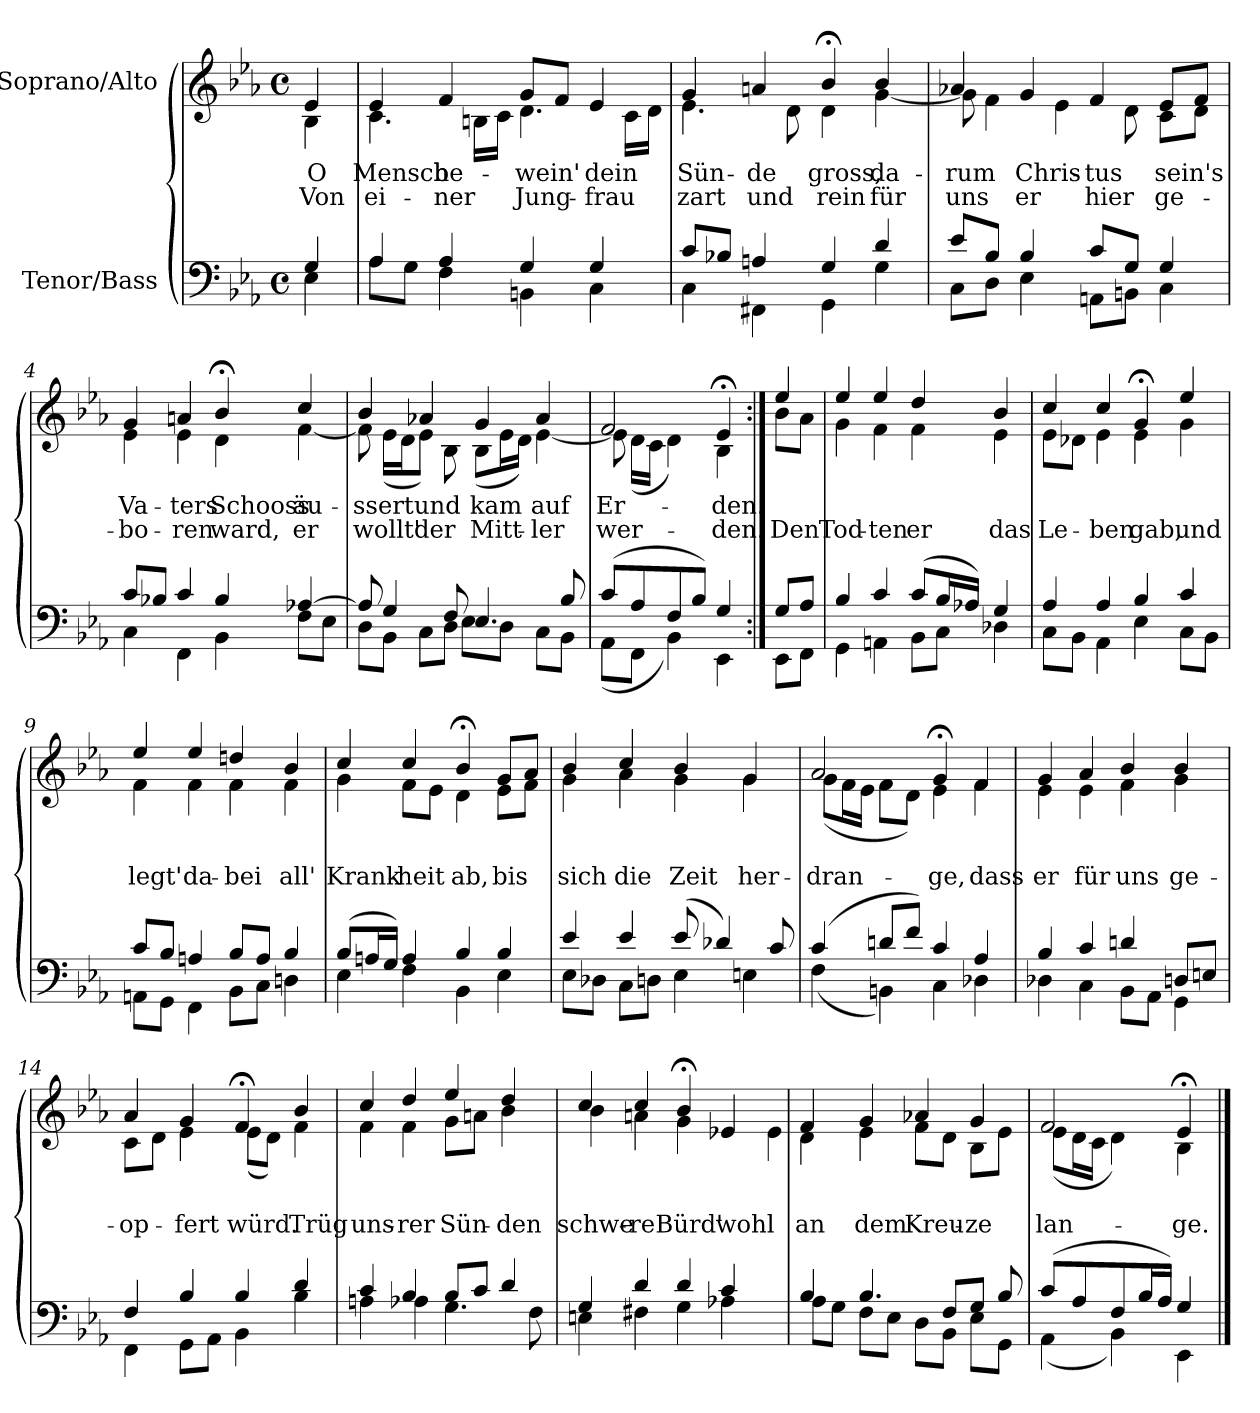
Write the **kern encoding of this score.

**kern	**kern	**text	**text
*part2	*part1	*part1	*part1
*staff2	*staff1	*staff1	*staff1
*I"Tenor/Bass	*I"Soprano/Alto	*	*
*clefF4	*clefG2	*	*
*k[b-e-a-]	*k[b-e-a-]	*	*
*M4/4	*M4/4	*	*
*met(c)	*met(c)	*	*
=	=	=	=
*^	*	*	*
!	!	!	!LO:LY:b	!LO:LY:b
*	*	*^	*	*
4G/	4E-\	4e-/	4B-\	O	Von
=1	=1	=1	=1	=1	=1
!	!	!	!	!LO:LY:b	!LO:LY:b
4A-/	8A-\L	4e-/	4.c\	Mensch	ei-
.	8G\J	.	.	.	.
!	!	!	!	!LO:LY:b	!LO:LY:b
4A-/	4F\	4f/	.	be-	-ner
.	.	.	16Bn\LL	.	.
.	.	.	16c\JJ	.	.
!	!	!	!	!LO:LY:b	!LO:LY:b
4G/	4BBn\	8g/L	4.d\	-wein'	Jung-
.	.	8f/J	.	.	.
!	!	!	!	!LO:LY:b	!LO:LY:b
4G/	4C\	4e-/	.	dein	-frau
.	.	.	16c\LL	.	.
.	.	.	16d\JJ	.	.
=2	=2	=2	=2	=2	=2
!	!	!	!	!LO:LY:b	!LO:LY:b
8c/L	4C\	4g/	4.e-\	Sün-	zart
8B-X/J	.	.	.	.	.
!	!	!	!	!LO:LY:b	!LO:LY:b
4An/	4FF#X\	4an/	.	-de	und
.	.	.	8d\	.	.
!	!	!	!	!LO:LY:b	!LO:LY:b
4G/	4GG\	4b-;</	4d\	gross,	rein
!	!	!	!	!LO:LY:b	!LO:LY:b
4d/	4G\	4b-/	[4g\	da-	für
=3	=3	=3	=3	=3	=3
!	!	!	!	!LO:LY:b	!LO:LY:b
8e-/L	8C\L	4a-X/	8g\]	-rum	uns
8B-/J	8D\J	.	4f\	.	.
!	!	!	!	!LO:LY:b	!LO:LY:b
4B-/	4E-\	4g/	.	Chris-	er
.	.	.	4e-\	.	.
!	!	!	!	!LO:LY:b	!LO:LY:b
8c/L	8AAn\L	4f/	.	-tus	hier
8G/J	8BBn\J	.	8d\	.	.
!	!	!	!	!LO:LY:b	!LO:LY:b
4G/	4C\	8e-/L	8c\L	sein's	ge-
.	.	8f/J	8d\J	.	.
=4	=4	=4	=4	=4	=4
!	!	!	!	!LO:LY:b	!LO:LY:b
8c/L	4C\	4g/	4e-\	Va-	-bo-
8B-X/J	.	.	.	.	.
!	!	!	!	!LO:LY:b	!LO:LY:b
4c/	4FF\	4an/	4e-\	-ters	-ren
!	!	!	!	!LO:LY:b	!LO:LY:b
4B-/	4BB-\	4b-;</	4d\	Schooss	ward,
!	!	!	!	!LO:LY:b	!LO:LY:b
[4A-X/	8F\L	4cc/	[4f\	äu-	er
.	8E-\J	.	.	.	.
!!LO:LB:g=z	!!
=5	=5	=5	=5	=5	=5
!	!	!	!	!LO:LY:b	!LO:LY:b
8A-/]	8D\L	4b-/	8f\]	-ssert	wollt'
4G/	8BB-\J	.	(16e-\LL	.	.
.	.	.	16d\J	.	.
!	!	!	!	!LO:LY:b	!LO:LY:b
.	8C\L	4a-X/	8e-\J)	und	der
8F/	8D\J	.	8B-\	.	.
!	!	!	!	!LO:LY:b	!LO:LY:b
4.E-/	8E-\L	4g/	(8B-\L	kam	Mitt-
.	8D\J	.	16e-\L	.	.
.	.	.	16d\JJ)	.	.
!	!	!	!	!LO:LY:b	!LO:LY:b
.	8C\L	4a-/	[4e-\	auf	-ler
8B-/	8BB-\J	.	.	.	.
=6	=6	=6	=6	=6	=6
!	!	!	!	!LO:LY:b	!LO:LY:b
(8c/L	(8AA-\L	2f/	8e-\]	Er-	wer-
8A-/	8FF\J	.	(16d\LL	.	.
.	.	.	16c\JJ	.	.
8F/	4BB-\)	.	4d\)	.	.
8B-/J)	.	.	.	.	.
!	!	!	!	!LO:LY:b	!LO:LY:b
4G/	4EE-\	4e-;</	4B-\	-den.	-den.
=6X1:|!	=6X1:|!	=6X1:|!	=6X1:|!	=6X1:|!	=6X1:|!
!	!	!	!	!	!LO:LY:b
8G/L	8EE-\L	4ee-/	8b-\L	.	Den
8A-/J	8FF\J	.	8a-\J	.	.
=7	=7	=7	=7	=7	=7
!	!	!	!	!	!LO:LY:b
4B-/	4GG\	4ee-/	4g\	.	Tod-
!	!	!	!	!	!LO:LY:b
4c/	4AAn\	4ee-/	4f\	.	-ten
!	!	!	!	!	!LO:LY:b
(8c/L	8BB-\L	4dd/	4f\	.	er
16B-/L	8C\J	.	.	.	.
16A-X/JJ)	.	.	.	.	.
!	!	!	!	!	!LO:LY:b
4G/	4D-X\	4b-/	4e-\	.	das
=8	=8	=8	=8	=8	=8
!	!	!	!	!	!LO:LY:b
4A-/	8C\L	4cc/	8e-\L	.	Le-
.	8BB-\J	.	8d-X\J	.	.
!	!	!	!	!	!LO:LY:b
4A-/	4AA-\	4cc/	4e-\	.	-ben
!	!	!	!	!	!LO:LY:b
4B-/	4E-\	4g;</	4e-\	.	gab,
!	!	!	!	!	!LO:LY:b
4c/	8C\L	4ee-/	4g\	.	und
.	8BB-\J	.	.	.	.
!!LO:LB:g=z	!!
=9	=9	=9	=9	=9	=9
!	!	!	!	!	!LO:LY:b
8c/L	8AAn\L	4ee-/	4f\	.	legt'
8B-/J	8GG\J	.	.	.	.
!	!	!	!	!	!LO:LY:b
4An/	4FF\	4ee-/	4f\	.	da-
!	!	!	!	!	!LO:LY:b
8B-/L	8BB-\L	4ddn/	4f\	.	-bei
8A/J	8C\J	.	.	.	.
!	!	!	!	!	!LO:LY:b
4B-/	4Dn\	4b-/	4f\	.	all'
=10	=10	=10	=10	=10	=10
!	!	!	!	!	!LO:LY:b
(8B-/L	4E-\	4cc/	4g\	.	Krank-
16An/L	.	.	.	.	.
16G/JJ)	.	.	.	.	.
!	!	!	!	!	!LO:LY:b
4A/	4F\	4cc/	8f\L	.	-heit
.	.	.	8e-\J	.	.
!	!	!	!	!	!LO:LY:b
4B-/	4BB-\	4b-;</	4d\	.	ab,
!	!	!	!	!	!LO:LY:b
4B-/	4E-\	8g/L	8e-\L	.	bis
.	.	8a-/J	8f\J	.	.
=11	=11	=11	=11	=11	=11
!	!	!	!	!	!LO:LY:b
4e-/	8E-\L	4b-/	4g\	.	sich
.	8D-X\J	.	.	.	.
!	!	!	!	!	!LO:LY:b
4e-/	8C\L	4cc/	4a-\	.	die
.	8Dn\J	.	.	.	.
!	!	!	!	!	!LO:LY:b
(8e-/	4E-\	4b-/	4g\	.	Zeit
4d-X/)	.	.	.	.	.
!	!	!	!	!	!LO:LY:b
.	4En\	4g/	4g\	.	her-
8c/	.	.	.	.	.
=12	=12	=12	=12	=12	=12
!	!	!	!	!	!LO:LY:b
(4c/	(4F\	2a-/	(8g\L	.	-dran-
.	.	.	16f\L	.	.
.	.	.	16e-\JJ	.	.
8dn/L	4BBn\)	.	8f\L	.	.
8f/J)	.	.	8d\J)	.	.
!	!	!	!	!	!LO:LY:b
4c/	4C\	4g;</	4e-\	.	-ge,
!	!	!	!	!	!LO:LY:b
4A-/	4D-X\	4f/	4f\	.	dass
=13	=13	=13	=13	=13	=13
!	!	!	!	!	!LO:LY:b
4B-/	4D-X\	4g/	4e-\	.	er
!	!	!	!	!	!LO:LY:b
4c/	4C\	4a-/	4e-\	.	für
!	!	!	!	!	!LO:LY:b
4dn/	8BB-\L	4b-/	4f\	.	uns
.	8AA-\J	.	.	.	.
!	!	!	!	!	!LO:LY:b
8Dn/L	4GG\	4b-/	4g\	.	ge-
8En/J	.	.	.	.	.
!!LO:LB:g=z	!!
=14	=14	=14	=14	=14	=14
!	!	!	!	!	!LO:LY:b
4F/	4FF\	4a-/	8c\L	.	-op-
.	.	.	8d\J	.	.
!	!	!	!	!	!LO:LY:b
4B-/	8GG\L	4g/	4e-\	.	-fert
.	8AA-\J	.	.	.	.
!	!	!	!	!	!LO:LY:b
4B-/	4BB-\	4f;</	(8e-\L	.	würd.
.	.	.	8d\J)	.	.
!	!	!	!	!	!LO:LY:b
4d/	4B-\	4b-/	4f\	.	Trüg
=15	=15	=15	=15	=15	=15
!	!	!	!	!	!LO:LY:b
4c/	4An\	4cc/	4f\	.	uns-
!	!	!	!	!	!LO:LY:b
4B-/	4A-X\	4dd/	4f\	.	-rer
!	!	!	!	!	!LO:LY:b
8B-/L	4.G\	4ee-/	8g\L	.	Sün-
8c/J	.	.	8an\J	.	.
!	!	!	!	!	!LO:LY:b
4d/	.	4dd/	4b-\	.	-den
.	8F\	.	.	.	.
=16	=16	=16	=16	=16	=16
!	!	!	!	!	!LO:LY:b
4G/	4En\	4cc/	4b-\	.	schwe-
!	!	!	!	!	!LO:LY:b
4d/	4F#X\	4cc/	4an\	.	-re
!	!	!	!	!	!LO:LY:b
4d/	4G\	4b-;</	4g\	.	Bürd'
!	!	!	!	!	!LO:LY:b
4c/	4A-X\	4e-X/	4e-\	.	wohl
=17	=17	=17	=17	=17	=17
!	!	!	!	!	!LO:LY:b
4B-/	8A-\L	4f/	4d\	.	an
.	8G\J	.	.	.	.
!	!	!	!	!	!LO:LY:b
4.B-/	8F\L	4g/	4e-\	.	dem
.	8E-\J	.	.	.	.
!	!	!	!	!	!LO:LY:b
.	8D\L	4a-X/	8f\L	.	Kreu-
8F/L	8BB-\J	.	8d\J	.	.
!	!	!	!	!	!LO:LY:b
8G/J	8E-\L	4g/	8B-\L	.	-ze
8B-/	8GG\J	.	8e-\J	.	.
=18	=18	=18	=18	=18	=18
!	!	!	!	!	!LO:LY:b
(8c/L	(4AA-\	2f/	(8e-\L	.	lan-
8A-/	.	.	16d\L	.	.
.	.	.	16c\JJ	.	.
8F/	4BB-\)	.	4d\)	.	.
16B-/L	.	.	.	.	.
16A-/JJ)	.	.	.	.	.
!	!	!	!	!	!LO:LY:b
4G/	4EE-\	4e-;</	4B-\	.	-ge.
*v	*v	*	*	*	*
*	*v	*v	*	*
==	==	==	==
*-	*-	*-	*-
